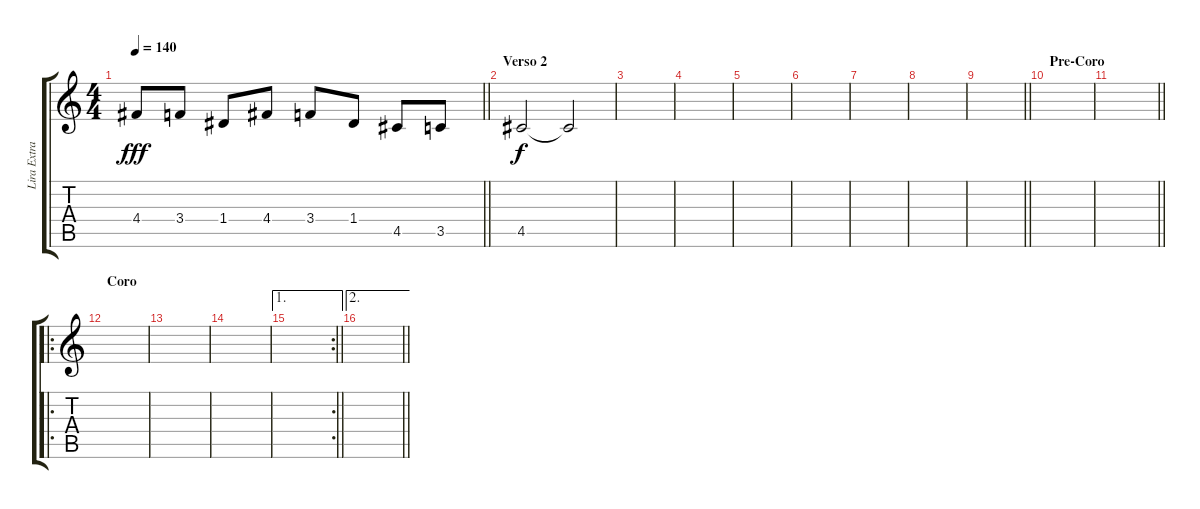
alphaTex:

\track ("Lira Extra" "Lira Extra") {instrument overdrivenguitar}
\staff {score tabs}
\tuning (E4 B3 G3 D3 A2 E2) {hide}
\ts (4 4)
\tempo 140
\clef g2
\barLineRight lightlight
\ks c
4.4.8{dy fff} 3.4.8 1.4.8 4.4.8 3.4.8 1.4.8 4.5.8 3.5.8 |
\section ("" "Verso 2")
4.5.2{dy f} 4.5{t}.2{volume 7} |
|
|
|
|
|
|
\barLineRight lightlight
|
\section ("" "Pre-Coro")
|
\barLineRight lightlight
|
\ro
\section ("" "Coro")
|
|
|
\ae 1
\rc 2
\barLineRight lightlight
|
\ae 2
\barLineRight lightlight
